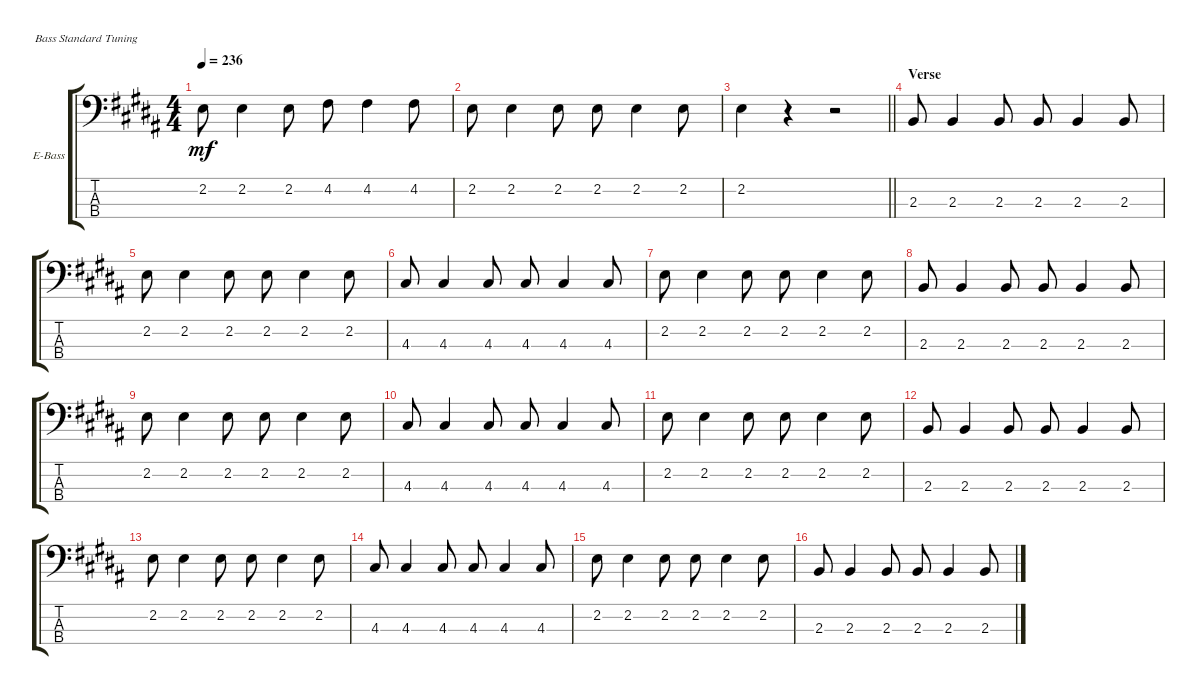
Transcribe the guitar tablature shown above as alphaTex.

\defaultSystemsLayout 4
\bracketExtendMode groupsimilarinstruments
\firstSystemTrackNameOrientation horizontal
\otherSystemsTrackNameOrientation horizontal
\track ("Bass" "E-Bass") {instrument electricbassfinger}
\staff {score tabs}
\tuning (G2 D2 A1 E1)
\ts (4 4)
\tempo 236
\clef f4
\scale
0.333333
\ks b
2.2.8{dy mf} 2.2.4 2.2.8 4.2.8 4.2.4 4.2.8 |
\scale
0.333333 2.2.8 2.2.4 2.2.8 2.2.8 2.2.4 2.2.8 |
\scale
0.333333
\barLineRight lightlight
2.2.4 r.4 r.2 |
\section ("" "Verse")
\scale
0.333333 2.3.8 2.3.4 2.3.8 2.3.8 2.3.4 2.3.8 |
\scale
0.333333 2.2.8 2.2.4 2.2.8 2.2.8 2.2.4 2.2.8 |
\scale
0.333333 4.3.8 4.3.4 4.3.8 4.3.8 4.3.4 4.3.8 |
\scale
0.333333 2.2.8 2.2.4 2.2.8 2.2.8 2.2.4 2.2.8 |
\scale
0.333333 2.3.8 2.3.4 2.3.8 2.3.8 2.3.4 2.3.8 |
\scale
0.333333 2.2.8 2.2.4 2.2.8 2.2.8 2.2.4 2.2.8 |
\scale
0.333333 4.3.8 4.3.4 4.3.8 4.3.8 4.3.4 4.3.8 |
\scale
0.333333 2.2.8 2.2.4 2.2.8 2.2.8 2.2.4 2.2.8 |
\scale
0.333333 2.3.8 2.3.4 2.3.8 2.3.8 2.3.4 2.3.8 |
\scale
0.333333 2.2.8 2.2.4 2.2.8 2.2.8 2.2.4 2.2.8 |
\scale
0.333333 4.3.8 4.3.4 4.3.8 4.3.8 4.3.4 4.3.8 |
\scale
0.333333 2.2.8 2.2.4 2.2.8 2.2.8 2.2.4 2.2.8 |
\scale
0.333333 2.3.8 2.3.4 2.3.8 2.3.8 2.3.4 2.3.8
